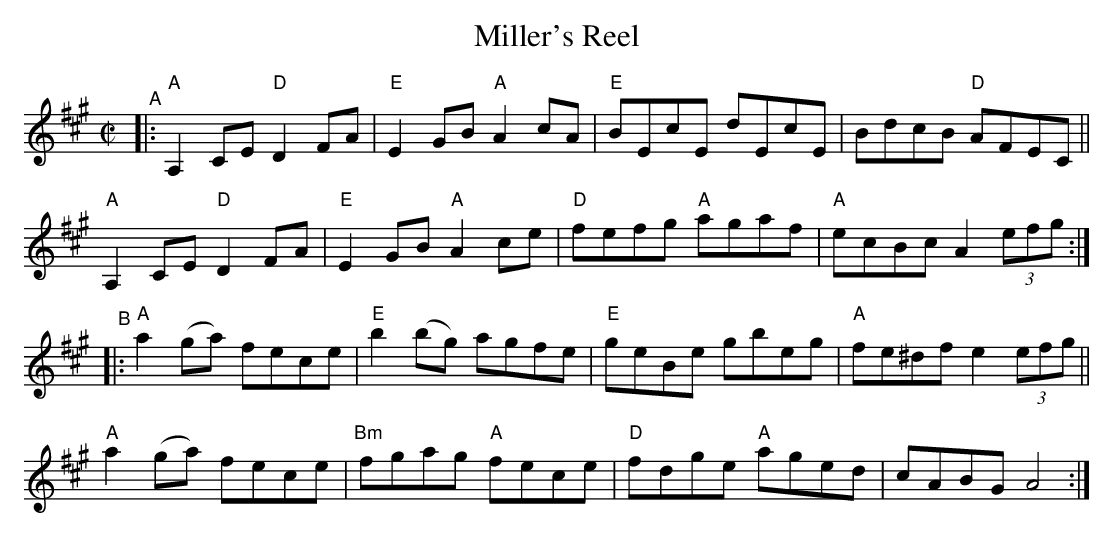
X:1
T: Miller's Reel
M: C|
Q: 180
L: 1/8
K: A
"^A"|:\
"A"A,2CE "D"D2FA | "E"E2GB "A"A2cA | "E"BEcE    dEcE |    BdcB "D"AFEC ||
"A"A,2CE "D"D2FA | "E"E2GB "A"A2ce | "D"fefg "A"agaf | "A"ecBc A2(3efg :|
"^B"|:\
"A"a2 (ga) fece | "E"b2(bg)   agfe | "E"geBe    gbeg | "A"fe^df e2(3efg ||
"A"a2 (ga) fece | "Bm"fgag "A"fece | "D"fdge "A"aged |    cABG  A4 :|
